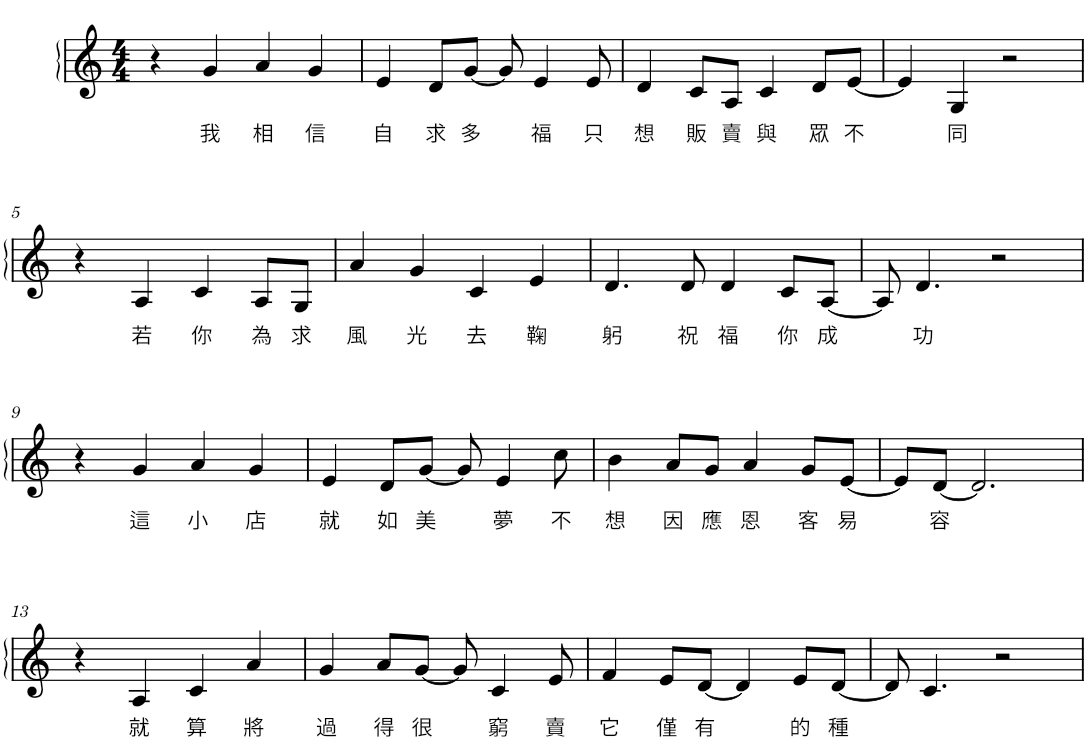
**kern	**text
*part1	*part1
*staff1	*staff1
*I"Piano	*
*I'Pno	*
*clefG2	*
*k[]	*
*M4/4	*
=1	=1
4r	.
!	!LO:LY:b
4g/	我
!	!LO:LY:b
4a/	相
!	!LO:LY:b
4g/	信
=2	=2
!	!LO:LY:b
4e/	自
!	!LO:LY:b
8d/L	求
!	!LO:LY:b
[<8g/J	多
8g/]	.
!	!LO:LY:b
4e/	福
!	!LO:LY:b
8e/	只
=3	=3
!	!LO:LY:b
4d/	想
!	!LO:LY:b
8c/L	販
!	!LO:LY:b
8A/J	賣
!	!LO:LY:b
4c/	與
!	!LO:LY:b
8d/L	眾
!	!LO:LY:b
[<8e/J	不
=4	=4
4e/]	.
!	!LO:LY:b
4G/	同
2r	.
!!LO:LB:g=z
=5	=5
4r	.
!	!LO:LY:b
4A/	若
!	!LO:LY:b
4c/	你
!	!LO:LY:b
8A/L	為
!	!LO:LY:b
8G/J	求
=6	=6
!	!LO:LY:b
4a/	風
!	!LO:LY:b
4g/	光
!	!LO:LY:b
4c/	去
!	!LO:LY:b
4e/	鞠
=7	=7
!	!LO:LY:b
4.d/	躬
!	!LO:LY:b
8d/	祝
!	!LO:LY:b
4d/	福
!	!LO:LY:b
8c/L	你
!	!LO:LY:b
[<8A/J	成
=8	=8
8A/]	.
!	!LO:LY:b
4.d/	功
2r	.
!!LO:LB:g=z
=9	=9
4r	.
!	!LO:LY:b
4g/	這
!	!LO:LY:b
4a/	小
!	!LO:LY:b
4g/	店
=10	=10
!	!LO:LY:b
4e/	就
!	!LO:LY:b
8d/L	如
!	!LO:LY:b
[<8g/J	美
8g/]	.
!	!LO:LY:b
4e/	夢
!	!LO:LY:b
8cc\	不
=11	=11
!	!LO:LY:b
4b\	想
!	!LO:LY:b
8a/L	因
!	!LO:LY:b
8g/J	應
!	!LO:LY:b
4a/	恩
!	!LO:LY:b
8g/L	客
!	!LO:LY:b
[<8e/J	易
=12	=12
8e/L]	.
!	!LO:LY:b
[8d/J	容
2.d/]	.
!!LO:LB:g=z
=13	=13
4r	.
!	!LO:LY:b
4A/	就
!	!LO:LY:b
4c/	算
!	!LO:LY:b
4a/	將
=14	=14
!	!LO:LY:b
4g/	過
!	!LO:LY:b
8a/L	得
!	!LO:LY:b
[<8g/J	很
8g/]	.
!	!LO:LY:b
4c/	窮
!	!LO:LY:b
8e/	賣
=15	=15
!	!LO:LY:b
4f/	它
!	!LO:LY:b
8e/L	僅
!	!LO:LY:b
[<8d/J	有
4d/]	.
!	!LO:LY:b
8e/L	的
!	!LO:LY:b
[<8d/J	種
=16	=16
8d/]	.
4.c/	.
2r	.
=	=
*-	*-
